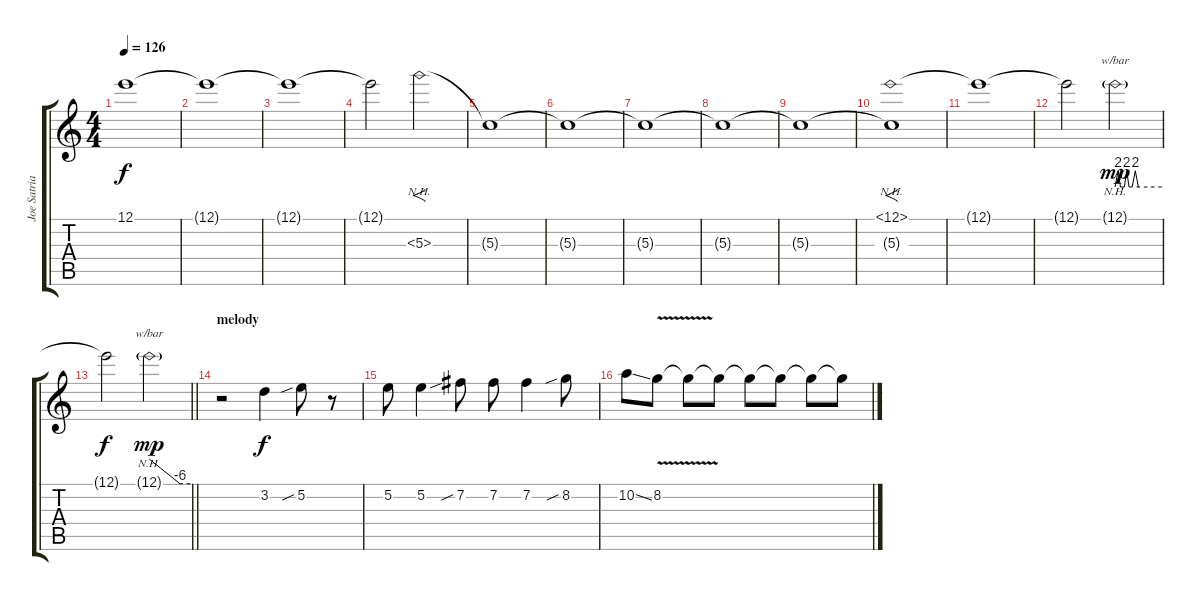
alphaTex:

\track ("Joe Satriani - guitar" "Joe Satria") {instrument distortionguitar}
\staff {score tabs}
\tuning (E4 B3 G3 D3 A2 E2) {hide}
\ts (4 4)
\tempo 126
\clef g2
\ks c
12.1{t}.1{dy f} |
12.1{t}.1 |
12.1{t}.1 |
12.1{t}.2 5.3{nh}.2{f} |
5.3{t}.1 |
5.3{t}.1 |
5.3{t}.1 |
5.3{t}.1 |
5.3{t}.1 |
(12.1{nh} 5.3{t}).1{f} |
12.1{t}.1 |
12.1{t}.2 12.1{nh g}.2{tbe (custom default 0 0 4 8 7 0 12 0 15 8 18 0 22 0 26 8 30 0 60 0) dy mp} |
\barLineRight lightlight
12.1{t}.2{dy f} 12.1{nh g}.2{tbe (custom default 0 0 45 -24 60 -24) dy mp} |
\section ("" "melody")
r.2 3.2.4{dy f} 5.2{sib}.8 r.8 |
5.2.8 5.2.4 7.2{sib}.8 7.2.8 7.2.4 8.2{sib}.8 |
10.2{ss}.8 8.2{v}.8 8.2{t}.8 8.2{t}.8 8.2{t}.8 8.2{t}.8 8.2{t}.8 8.2{t}.8
